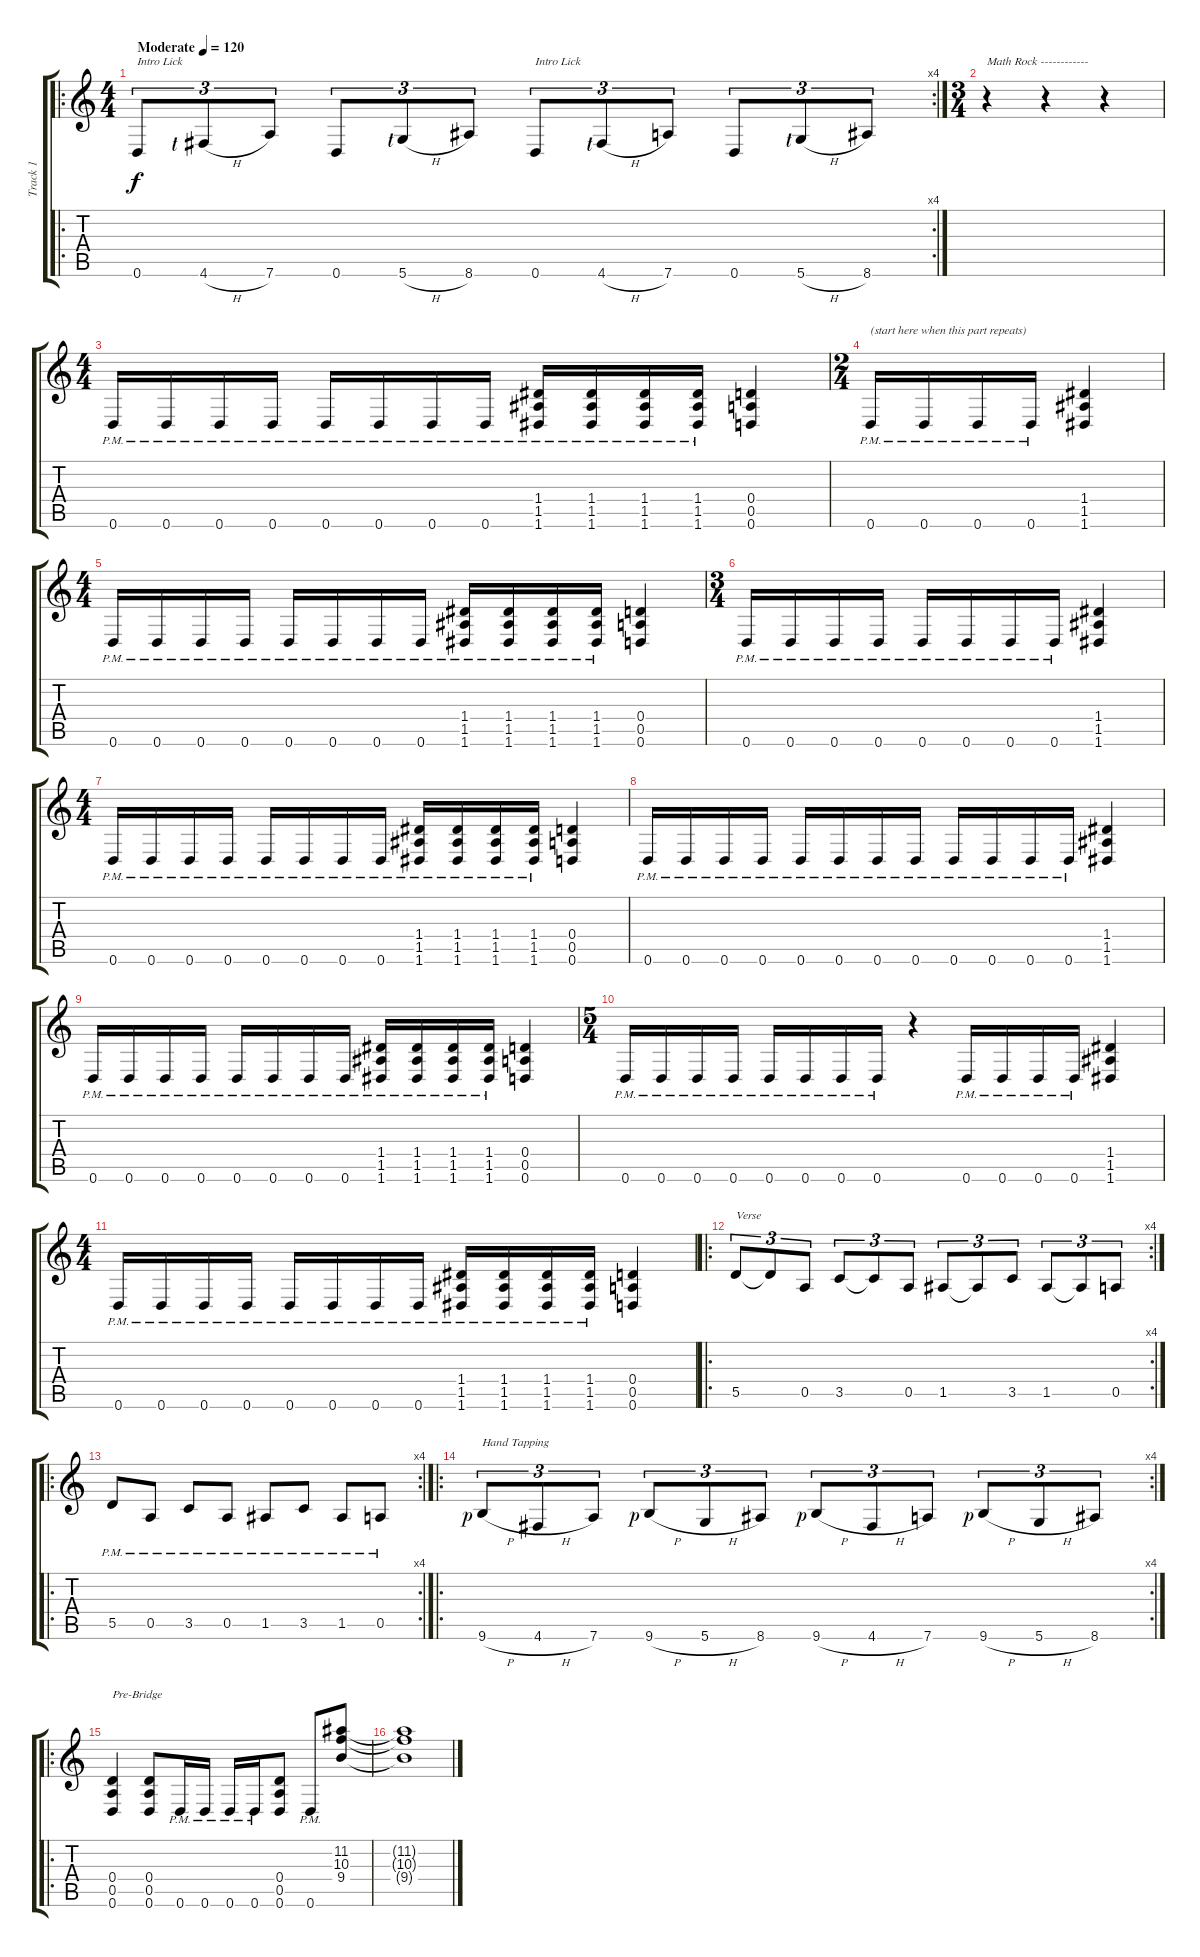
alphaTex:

\track ("Track 1" "Track 1") {instrument acousticguitarsteel}
\staff {score tabs}
\tuning (E4 B3 G3 D3 A2 D2) {hide}
\ro
\rc 4
\ts (4 4)
\tempo (120 "Moderate")
\clef g2
\ks c
0.6.8{tu (3 2) txt "Intro Lick" dy f instrument acousticguitarsteel} 4.6{h lf 1}.8{tu (3 2)} 7.6.8{tu (3 2)} 0.6.8{tu (3 2)} 5.6{h lf 1}.8{tu (3 2)} 8.6.8{tu (3 2)} 0.6.8{tu (3 2) txt "Intro Lick"} 4.6{h lf 1}.8{tu (3 2)} 7.6.8{tu (3 2)} 0.6.8{tu (3 2)} 5.6{h lf 1}.8{tu (3 2)} 8.6.8{tu (3 2)} |
\ts (3 4)
r.4{txt "Math Rock ------------"} r.4 r.4 |
\ts (4 4)
0.6{pm}.16 0.6{pm}.16 0.6{pm}.16 0.6{pm}.16 0.6{pm}.16 0.6{pm}.16 0.6{pm}.16 0.6{pm}.16 (1.4 1.5 1.6{pm}).16 (1.4 1.5 1.6{pm}).16 (1.4 1.5 1.6{pm}).16 (1.4 1.5 1.6{pm}).16 (0.4 0.5 0.6).4 |
\ts (2 4)
0.6{pm}.16{txt "(start here when this part repeats)"} 0.6{pm}.16 0.6{pm}.16 0.6{pm}.16 (1.4 1.5 1.6).4 |
\ts (4 4)
0.6{pm}.16 0.6{pm}.16 0.6{pm}.16 0.6{pm}.16 0.6{pm}.16 0.6{pm}.16 0.6{pm}.16 0.6{pm}.16 (1.4 1.5 1.6{pm}).16 (1.4 1.5 1.6{pm}).16 (1.4 1.5 1.6{pm}).16 (1.4 1.5 1.6{pm}).16 (0.4 0.5 0.6).4 |
\ts (3 4)
0.6{pm}.16 0.6{pm}.16 0.6{pm}.16 0.6{pm}.16 0.6{pm}.16 0.6{pm}.16 0.6{pm}.16 0.6{pm}.16 (1.4 1.5 1.6).4 |
\ts (4 4)
0.6{pm}.16 0.6{pm}.16 0.6{pm}.16 0.6{pm}.16 0.6{pm}.16 0.6{pm}.16 0.6{pm}.16 0.6{pm}.16 (1.4 1.5 1.6{pm}).16 (1.4 1.5 1.6{pm}).16 (1.4 1.5 1.6{pm}).16 (1.4 1.5 1.6{pm}).16 (0.4 0.5 0.6).4 |
0.6{pm}.16 0.6{pm}.16 0.6{pm}.16 0.6{pm}.16 0.6{pm}.16 0.6{pm}.16 0.6{pm}.16 0.6{pm}.16 0.6{pm}.16 0.6{pm}.16 0.6{pm}.16 0.6{pm}.16 (1.4 1.5 1.6).4 |
0.6{pm}.16 0.6{pm}.16 0.6{pm}.16 0.6{pm}.16 0.6{pm}.16 0.6{pm}.16 0.6{pm}.16 0.6{pm}.16 (1.4 1.5 1.6{pm}).16 (1.4 1.5 1.6{pm}).16 (1.4 1.5 1.6{pm}).16 (1.4 1.5 1.6{pm}).16 (0.4 0.5 0.6).4 |
\ts (5 4)
0.6{pm}.16 0.6{pm}.16 0.6{pm}.16 0.6{pm}.16 0.6{pm}.16 0.6{pm}.16 0.6{pm}.16 0.6{pm}.16 r.4 0.6{pm}.16 0.6{pm}.16 0.6{pm}.16 0.6{pm}.16 (1.4 1.5 1.6).4 |
\ts (4 4)
0.6{pm}.16 0.6{pm}.16 0.6{pm}.16 0.6{pm}.16 0.6{pm}.16 0.6{pm}.16 0.6{pm}.16 0.6{pm}.16 (1.4 1.5 1.6{pm}).16 (1.4 1.5 1.6{pm}).16 (1.4 1.5 1.6{pm}).16 (1.4 1.5 1.6{pm}).16 (0.4 0.5 0.6).4 |
\ro
\rc 4
5.5.8{tu (3 2) txt "Verse"} 5.5{t}.8{tu (3 2)} 0.5.8{tu (3 2)} 3.5.8{tu (3 2)} 3.5{t}.8{tu (3 2)} 0.5.8{tu (3 2)} 1.5.8{tu (3 2)} 1.5{t}.8{tu (3 2)} 3.5.8{tu (3 2)} 1.5.8{tu (3 2)} 1.5{t}.8{tu (3 2)} 0.5.8{tu (3 2)} |
\ro
\rc 4
5.5{pm}.8 0.5{pm}.8 3.5{pm}.8 0.5{pm}.8 1.5{pm}.8 3.5{pm}.8 1.5{pm}.8 0.5{pm}.8 |
\ro
\rc 4
9.6{h rf 1}.8{tu (3 2) txt "Hand Tapping"} 4.6{h}.8{tu (3 2)} 7.6.8{tu (3 2)} 9.6{h rf 1}.8{tu (3 2)} 5.6{h}.8{tu (3 2)} 8.6.8{tu (3 2)} 9.6{h rf 1}.8{tu (3 2)} 4.6{h}.8{tu (3 2)} 7.6.8{tu (3 2)} 9.6{h rf 1}.8{tu (3 2)} 5.6{h}.8{tu (3 2)} 8.6.8{tu (3 2)} |
\ro
(0.4 0.5 0.6).4{txt "Pre-Bridge"} (0.4 0.5 0.6).8 0.6{pm}.16 0.6{pm}.16 0.6{pm}.16 0.6{pm}.16 (0.4 0.5 0.6).8 0.6{pm}.8 (11.2 10.3 9.4).8 |
(11.2{t} 10.3{t} 9.4{t}).1
